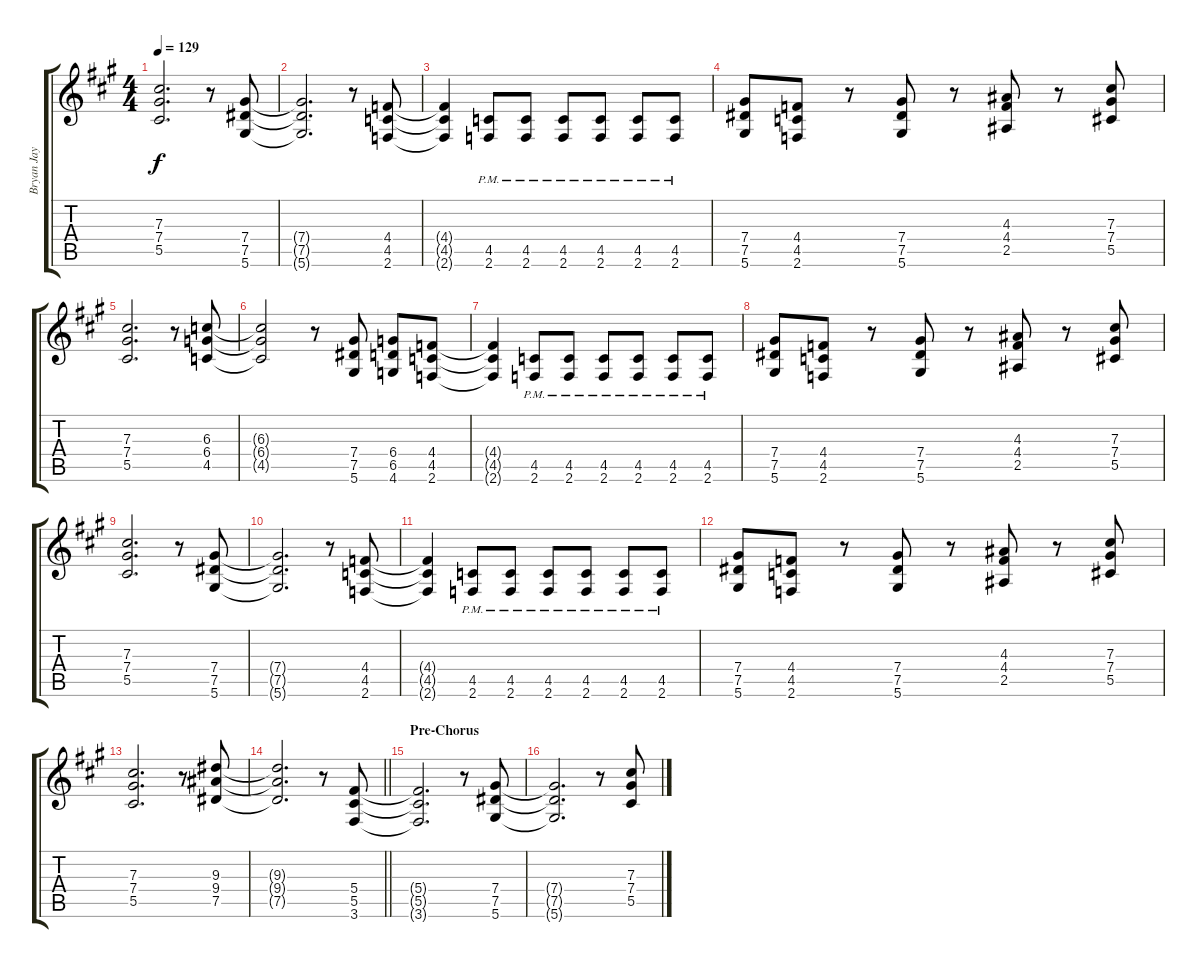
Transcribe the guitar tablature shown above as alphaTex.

\track ("Bryan Jay" "Bryan Jay") {instrument overdrivenguitar}
\staff {score tabs}
\tuning (Eb4 Bb3 Gb3 Db3 Ab2 Eb2) {hide}
\ts (4 4)
\tempo 129
\clef g2
\ks a
(7.3 7.4 5.5).2{d dy f} r.8 (7.4 7.5 5.6).8 |
(7.4{t} 7.5{t} 5.6{t}).2{d} r.8 (4.4 4.5 2.6).8 |
(4.4{t} 4.5{t} 2.6{t}).4 (4.5{pm} 2.6{pm}).8 (4.5{pm} 2.6{pm}).8 (4.5{pm} 2.6{pm}).8 (4.5{pm} 2.6{pm}).8 (4.5{pm} 2.6{pm}).8 (4.5{pm} 2.6{pm}).8 |
(7.4 7.5 5.6).8 (4.4 4.5 2.6).8 r.8 (7.4 7.5 5.6).8 r.8 (4.3 4.4 2.5).8 r.8 (7.3 7.4 5.5).8 |
(7.3 7.4 5.5).2{d} r.8 (6.3 6.4 4.5).8 |
(6.3{t} 6.4{t} 4.5{t}).2 r.8 (7.4 7.5 5.6).8 (6.4 6.5 4.6).8 (4.4 4.5 2.6).8 |
(4.4{t} 4.5{t} 2.6{t}).4 (4.5{pm} 2.6{pm}).8 (4.5{pm} 2.6{pm}).8 (4.5{pm} 2.6{pm}).8 (4.5{pm} 2.6{pm}).8 (4.5{pm} 2.6{pm}).8 (4.5{pm} 2.6{pm}).8 |
(7.4 7.5 5.6).8 (4.4 4.5 2.6).8 r.8 (7.4 7.5 5.6).8 r.8 (4.3 4.4 2.5).8 r.8 (7.3 7.4 5.5).8 |
(7.3 7.4 5.5).2{d} r.8 (7.4 7.5 5.6).8 |
(7.4{t} 7.5{t} 5.6{t}).2{d} r.8 (4.4 4.5 2.6).8 |
(4.4{t} 4.5{t} 2.6{t}).4 (4.5{pm} 2.6{pm}).8 (4.5{pm} 2.6{pm}).8 (4.5{pm} 2.6{pm}).8 (4.5{pm} 2.6{pm}).8 (4.5{pm} 2.6{pm}).8 (4.5{pm} 2.6{pm}).8 |
(7.4 7.5 5.6).8 (4.4 4.5 2.6).8 r.8 (7.4 7.5 5.6).8 r.8 (4.3 4.4 2.5).8 r.8 (7.3 7.4 5.5).8 |
(7.3 7.4 5.5).2{d} r.8 (9.3 9.4 7.5).8 |
\barLineRight lightlight
(9.3{t} 9.4{t} 7.5{t}).2{d} r.8 (5.4 5.5 3.6).8 |
\section ("" "Pre-Chorus")
(5.4{t} 5.5{t} 3.6{t}).2{d} r.8 (7.4 7.5 5.6).8 |
(7.4{t} 7.5{t} 5.6{t}).2{d} r.8 (7.3 7.4 5.5).8
